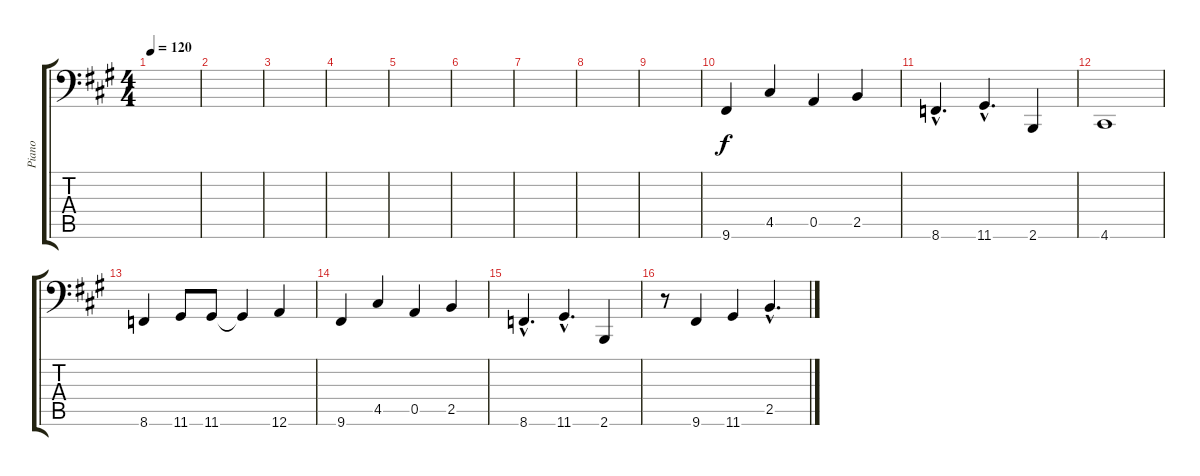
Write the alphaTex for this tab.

\track ("Piano" "Piano") {instrument acousticgrandpiano}
\staff {score tabs}
\tuning (E4 B3 G3 D3 A2 A1) {hide}
\ts (4 4)
\tempo 120
\clef f4
\ks f#minor
|
|
|
|
|
|
|
|
|
9.6.4{dy f} 4.5.4 0.5.4 2.5.4 |
8.6{hac}.4{d} 11.6{hac}.4{d} 2.6.4 |
4.6.1 |
8.6.4 11.6.8 11.6.8 11.6{t}.4 12.6.4 |
9.6.4 4.5.4 0.5.4 2.5.4 |
8.6{hac}.4{d} 11.6{hac}.4{d} 2.6.4 |
r.8 9.6.4 11.6.4 2.5{hac}.4{d}
